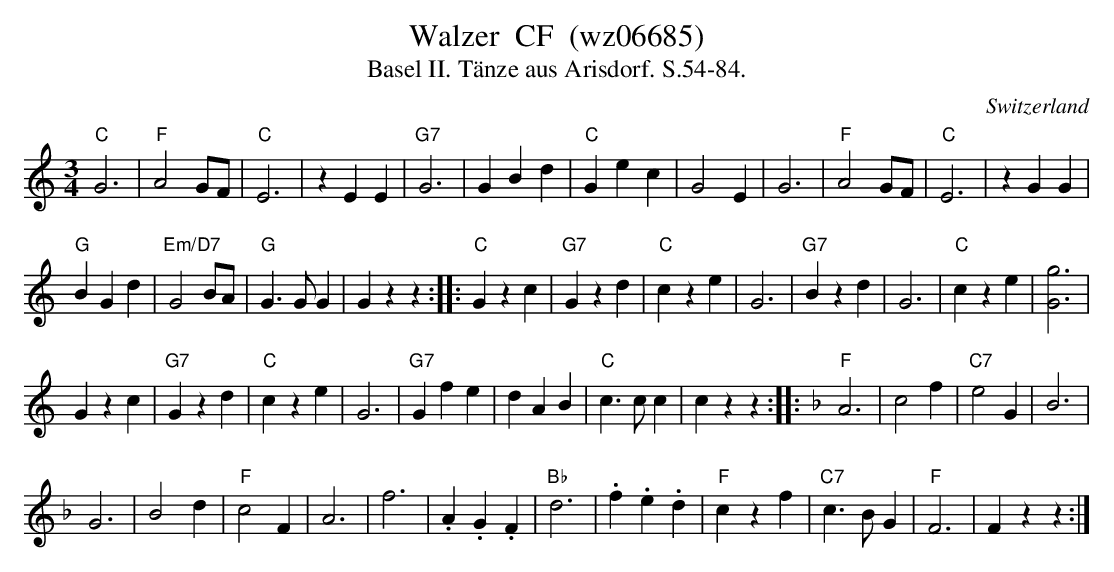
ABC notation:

X:1
T:Walzer  CF  (wz06685)
T: Basel II. Tänze aus Arisdorf. S.54-84.
M:3/4
L:1/4
O:Switzerland
K:C major
"C"G3 | "F"A2G/F/ | "C"E3 | zEE | "G7"G3 | GBd | "C"Gec | G2E | G3 | "F"A2G/F/ | "C"E3 | zGG |
"G"BGd | "Em/D7"G2B/A/ | "G"G>GG | Gzz :: "C"Gzc | "G7"Gzd | "C"cze | G3 | "G7"Bzd | G3 | "C"cze | [Gg]3 |
Gzc | "G7"Gzd | "C"cze | G3 | "G7"Gfe | dAB | "C"c>cc | czz :: [K:F] "F"A3 | c2f | "C7"e2G | B3 |
G3 | B2d | "F"c2F | A3 | f3 | .A.G.F | "Bb"d3 | .f.e.d | "F"czf | "C7"c>BG | "F"F3 | Fzz :|
